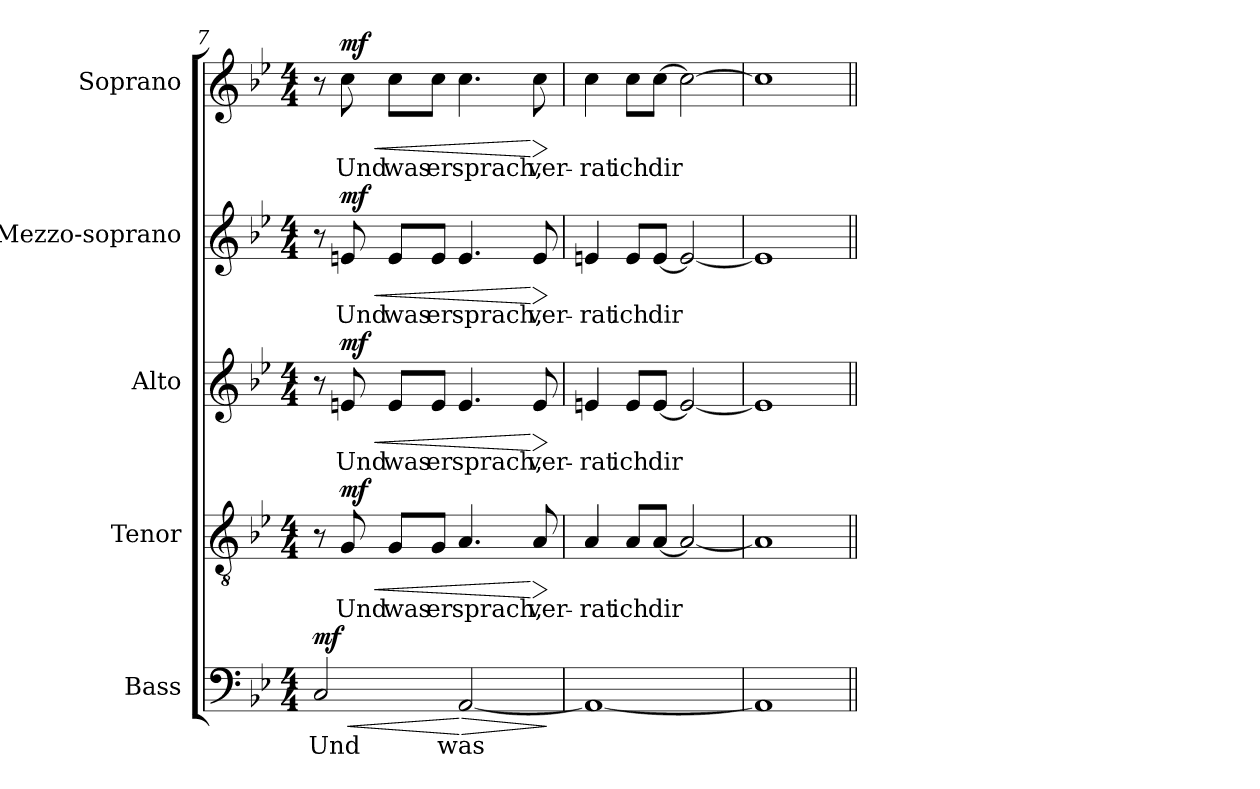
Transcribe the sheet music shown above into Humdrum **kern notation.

**kern	**text	**dynam	**kern	**text	**dynam	**kern	**text	**dynam	**kern	**text	**dynam	**kern	**text	**dynam
*part5	*part5	*part5	*part4	*part4	*part4	*part3	*part3	*part3	*part2	*part2	*part2	*part1	*part1	*part1
*staff5	*staff5	*staff5	*staff4	*staff4	*staff4	*staff3	*staff3	*staff3	*staff2	*staff2	*staff2	*staff1	*staff1	*staff1
*I"Bass	*	*	*I"Tenor	*	*	*I"Alto	*	*	*I"Mezzo-soprano	*	*	*I"Soprano	*	*
*I'B.	*	*	*I'T.	*	*	*I'A.	*	*	*I'M-S.	*	*	*I'S.	*	*
!!LO:LB:g=z
*clefF4	*	*	*clefGv2	*	*	*clefG2	*	*	*clefG2	*	*	*clefG2	*	*
*	*	*	*ITrd7c12	*	*	*	*	*	*	*	*	*	*	*
*k[b-e-]	*	*	*k[b-e-]	*	*	*k[b-e-]	*	*	*k[b-e-]	*	*	*k[b-e-]	*	*
*g:	*	*	*g:	*	*	*g:	*	*	*g:	*	*	*g:	*	*
*M4/4	*	*	*M4/4	*	*	*M4/4	*	*	*M4/4	*	*	*M4/4	*	*
=7	=7	=7	=7	=7	=7	=7	=7	=7	=7	=7	=7	=7	=7	=7
!	!LO:LY:b:color=#000000	!LO:HP:b	!	!	!	!	!	!	!	!	!	!	!	!
2Ci/	Und	< mf	8r	.	.	8r	.	.	8r	.	.	8r	.	.
!	!	!	!	!LO:LY:b:color=#000000	!LO:HP:b	!	!	!	!	!	!	!	!	!
!	!	!	!	!	!	!	!LO:LY:b:color=#000000	!LO:HP:b	!	!	!	!	!	!
!	!	!	!	!	!	!	!	!	!	!LO:LY:b:color=#000000	!LO:HP:b	!	!	!
!	!	!	!	!	!	!	!	!	!	!	!	!	!LO:LY:b:color=#000000	!LO:HP:b
.	.	.	8GGi/	Und	< mf	8eni/	Und	< mf	8eni/	Und	< mf	8cci\	Und	< mf
!	!	!	!	!LO:LY:b:color=#000000	!	!	!	!	!	!	!	!	!	!
!	!	!	!	!	!	!	!LO:LY:b:color=#000000	!	!	!	!	!	!	!
!	!	!	!	!	!	!	!	!	!	!LO:LY:b:color=#000000	!	!	!	!
!	!	!	!	!	!	!	!	!	!	!	!	!	!LO:LY:b:color=#000000	!
.	.	.	8GGi/L	was	.	8ei/L	was	.	8ei/L	was	.	8cci\L	was	.
!	!	!	!	!LO:LY:b:color=#000000	!	!	!	!	!	!	!	!	!	!
!	!	!	!	!	!	!	!LO:LY:b:color=#000000	!	!	!	!	!	!	!
!	!	!	!	!	!	!	!	!	!	!LO:LY:b:color=#000000	!	!	!	!
!	!	!	!	!	!	!	!	!	!	!	!	!	!LO:LY:b:color=#000000	!
.	.	.	8GGi/J	er	.	8ei/J	er	.	8ei/J	er	.	8cci\J	er	.
!	!LO:LY:b:color=#000000	!LO:HP:n=1:b	!	!	!	!	!	!	!	!	!	!	!	!
!	!	!	!	!LO:LY:b:color=#000000	!	!	!	!	!	!	!	!	!	!
!	!	!	!	!	!	!	!LO:LY:b:color=#000000	!	!	!	!	!	!	!
!	!	!	!	!	!	!	!	!	!	!LO:LY:b:color=#000000	!	!	!	!
!	!	!	!	!	!	!	!	!	!	!	!	!	!LO:LY:b:color=#000000	!
[2AAi/	was	[ >	4.AAi/	sprach,	.	4.ei/	sprach,	.	4.ei/	sprach,	.	4.cci\	sprach,	.
!	!	!	!	!LO:LY:b:color=#000000	!LO:HP:n=1:b	!	!	!	!	!	!	!	!	!
!	!	!	!	!	!	!	!LO:LY:b:color=#000000	!LO:HP:n=1:b	!	!	!	!	!	!
!	!	!	!	!	!	!	!	!	!	!LO:LY:b:color=#000000	!LO:HP:n=1:b	!	!	!
!	!	!	!	!	!	!	!	!	!	!	!	!	!LO:LY:b:color=#000000	!LO:HP:n=1:b
.	.	.	8AAi/	ver-	[ >	8ei/	ver-	[ >	8ei/	ver-	[ >	8cci\	ver-	[ >
.	.	]	.	.	]	.	.	]	.	.	]	.	.	]
=8	=8	=8	=8	=8	=8	=8	=8	=8	=8	=8	=8	=8	=8	=8
!	!	!	!	!LO:LY:b:color=#000000	!	!	!	!	!	!	!	!	!	!
!	!	!	!	!	!	!	!LO:LY:b:color=#000000	!	!	!	!	!	!	!
!	!	!	!	!	!	!	!	!	!	!LO:LY:b:color=#000000	!	!	!	!
!	!	!	!	!	!	!	!	!	!	!	!	!	!LO:LY:b:color=#000000	!
1AAi_	.	.	4AAi/	-rat	.	4eni/	-rat	.	4eni/	-rat	.	4cci\	-rat	.
!	!	!	!	!LO:LY:b:color=#000000	!	!	!	!	!	!	!	!	!	!
!	!	!	!	!	!	!	!LO:LY:b:color=#000000	!	!	!	!	!	!	!
!	!	!	!	!	!	!	!	!	!	!LO:LY:b:color=#000000	!	!	!	!
!	!	!	!	!	!	!	!	!	!	!	!	!	!LO:LY:b:color=#000000	!
.	.	.	8AAi/L	ich	.	8ei/L	ich	.	8ei/L	ich	.	8cci\L	ich	.
!	!	!	!	!LO:LY:b:color=#000000	!	!	!	!	!	!	!	!	!	!
!	!	!	!	!	!	!	!LO:LY:b:color=#000000	!	!	!	!	!	!	!
!	!	!	!	!	!	!	!	!	!	!LO:LY:b:color=#000000	!	!	!	!
!	!	!	!	!	!	!	!	!	!	!	!	!	!LO:LY:b:color=#000000	!
.	.	.	[8AAi/J	dir	.	[8ei/J	dir	.	[8ei/J	dir	.	[8cci\J	dir	.
.	.	.	2AAi/_	.	.	2ei/_	.	.	2ei/_	.	.	2cci\_	.	.
=9	=9	=9	=9	=9	=9	=9	=9	=9	=9	=9	=9	=9	=9	=9
1AAi]	.	.	1AAi]	.	.	1ei]	.	.	1ei]	.	.	1cci]	.	.
=||	=||	=||	=||	=||	=||	=||	=||	=||	=||	=||	=||	=||	=||	=||
*-	*-	*-	*-	*-	*-	*-	*-	*-	*-	*-	*-	*-	*-	*-
